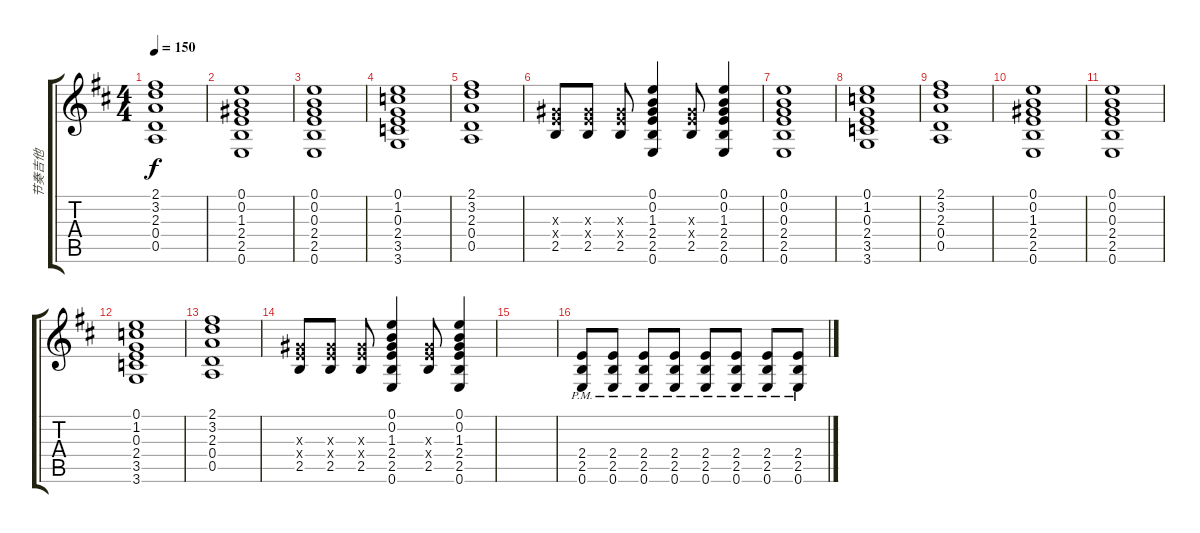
\track ("节奏吉他" "节奏吉他") {instrument distortionguitar}
\staff {score tabs}
\tuning (E4 B3 G3 D3 A2 E2) {hide}
\ts (4 4)
\tempo 150
\clef g2
\ks bminor
(2.1 3.2 2.3 0.4 0.5).1{dy f} |
(0.1 0.2 1.3 2.4 2.5 0.6).1 |
(0.1 0.2 0.3 2.4 2.5 0.6).1 |
(0.1 1.2 0.3 2.4 3.5 3.6).1 |
(2.1 3.2 2.3 0.4 0.5).1 |
(1.3{x} 2.4{x} 2.5).8 (1.3{x} 2.4{x} 2.5).8 (1.3{x} 2.4{x} 2.5).8 (0.1 0.2 1.3 2.4 2.5 0.6).4 (1.3{x} 2.4{x} 2.5).8 (0.1 0.2 1.3 2.4 2.5 0.6).4 |
(0.1 0.2 0.3 2.4 2.5 0.6).1 |
(0.1 1.2 0.3 2.4 3.5 3.6).1 |
(2.1 3.2 2.3 0.4 0.5).1 |
(0.1 0.2 1.3 2.4 2.5 0.6).1 |
(0.1 0.2 0.3 2.4 2.5 0.6).1 |
(0.1 1.2 0.3 2.4 3.5 3.6).1 |
(2.1 3.2 2.3 0.4 0.5).1 |
(1.3{x} 2.4{x} 2.5).8 (1.3{x} 2.4{x} 2.5).8 (1.3{x} 2.4{x} 2.5).8 (0.1 0.2 1.3 2.4 2.5 0.6).4 (1.3{x} 2.4{x} 2.5).8 (0.1 0.2 1.3 2.4 2.5 0.6).4 |
|
(2.4{pm} 2.5{pm} 0.6{pm}).8 (2.4{pm} 2.5{pm} 0.6{pm}).8 (2.4{pm} 2.5{pm} 0.6{pm}).8 (2.4{pm} 2.5{pm} 0.6{pm}).8 (2.4{pm} 2.5{pm} 0.6{pm}).8 (2.4{pm} 2.5{pm} 0.6{pm}).8 (2.4{pm} 2.5{pm} 0.6{pm}).8 (2.4{pm} 2.5{pm} 0.6{pm}).8
